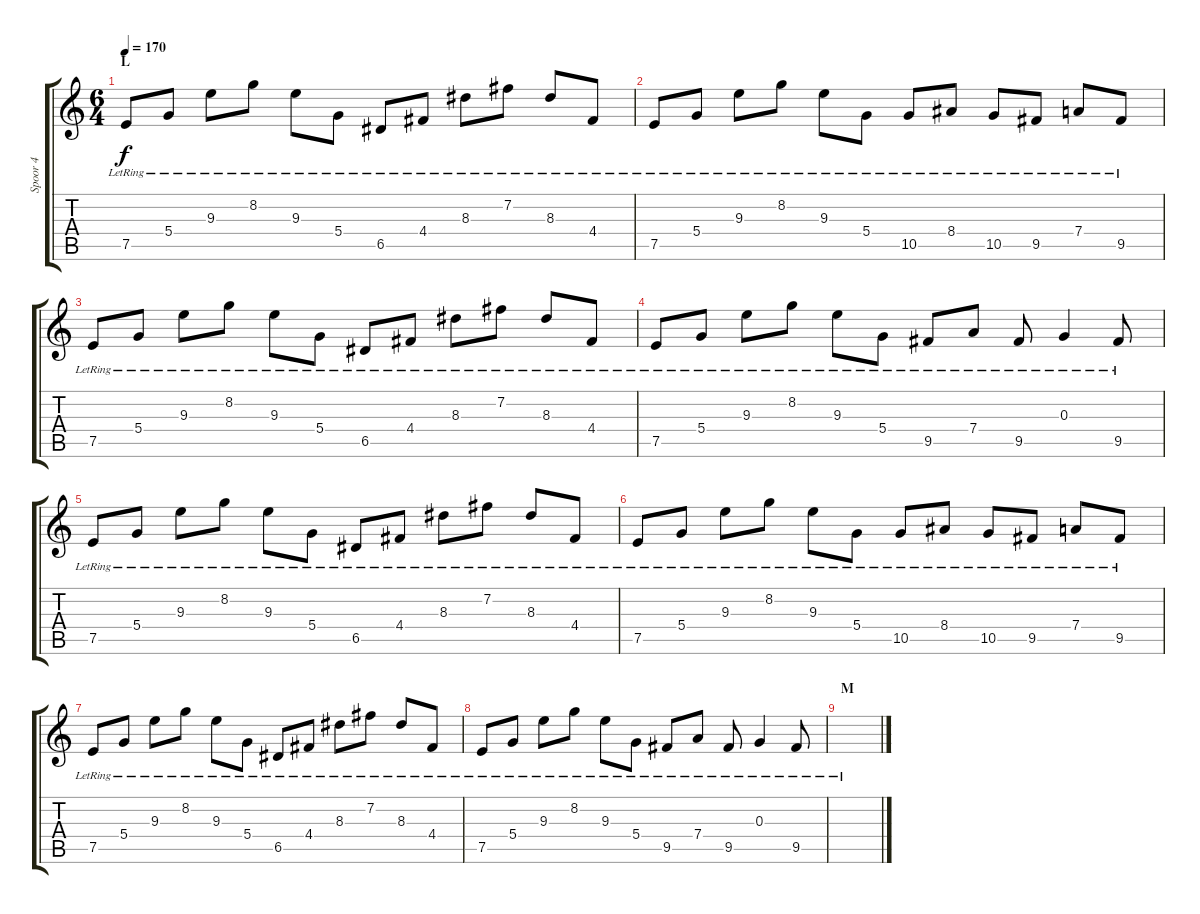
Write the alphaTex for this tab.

\track ("Spoor 4" "Spoor 4") {instrument acousticguitarsteel}
\staff {score tabs}
\tuning (E4 B3 G3 D3 A2 E2) {hide}
\ts (6 4)
\section ("" "L")
\tempo 170
\clef g2
\ks c
7.5{lr}.8{dy f volume 11} 5.4{lr}.8 9.3{lr}.8 8.2{lr}.8 9.3{lr}.8 5.4{lr}.8 6.5{lr}.8 4.4{lr}.8 8.3{lr}.8 7.2{lr}.8 8.3{lr}.8 4.4{lr}.8 |
7.5{lr}.8 5.4{lr}.8 9.3{lr}.8 8.2{lr}.8 9.3{lr}.8 5.4{lr}.8 10.5{lr}.8 8.4{lr}.8 10.5{lr}.8 9.5{lr}.8 7.4{lr}.8 9.5{lr}.8 |
7.5{lr}.8 5.4{lr}.8 9.3{lr}.8 8.2{lr}.8 9.3{lr}.8 5.4{lr}.8 6.5{lr}.8 4.4{lr}.8 8.3{lr}.8 7.2{lr}.8 8.3{lr}.8 4.4{lr}.8 |
7.5{lr}.8 5.4{lr}.8 9.3{lr}.8 8.2{lr}.8 9.3{lr}.8 5.4{lr}.8 9.5{lr}.8 7.4{lr}.8 9.5{lr}.8 0.3{lr}.4 9.5{lr}.8 |
7.5{lr}.8 5.4{lr}.8 9.3{lr}.8 8.2{lr}.8 9.3{lr}.8 5.4{lr}.8 6.5{lr}.8 4.4{lr}.8 8.3{lr}.8 7.2{lr}.8 8.3{lr}.8 4.4{lr}.8 |
7.5{lr}.8 5.4{lr}.8 9.3{lr}.8 8.2{lr}.8 9.3{lr}.8 5.4{lr}.8 10.5{lr}.8 8.4{lr}.8 10.5{lr}.8 9.5{lr}.8 7.4{lr}.8 9.5{lr}.8 |
7.5{lr}.8 5.4{lr}.8 9.3{lr}.8 8.2{lr}.8 9.3{lr}.8 5.4{lr}.8 6.5{lr}.8 4.4{lr}.8 8.3{lr}.8 7.2{lr}.8 8.3{lr}.8 4.4{lr}.8 |
7.5{lr}.8 5.4{lr}.8 9.3{lr}.8 8.2{lr}.8 9.3{lr}.8 5.4{lr}.8 9.5{lr}.8 7.4{lr}.8 9.5{lr}.8 0.3{lr}.4 9.5{lr}.8 |
\section ("" "M")
